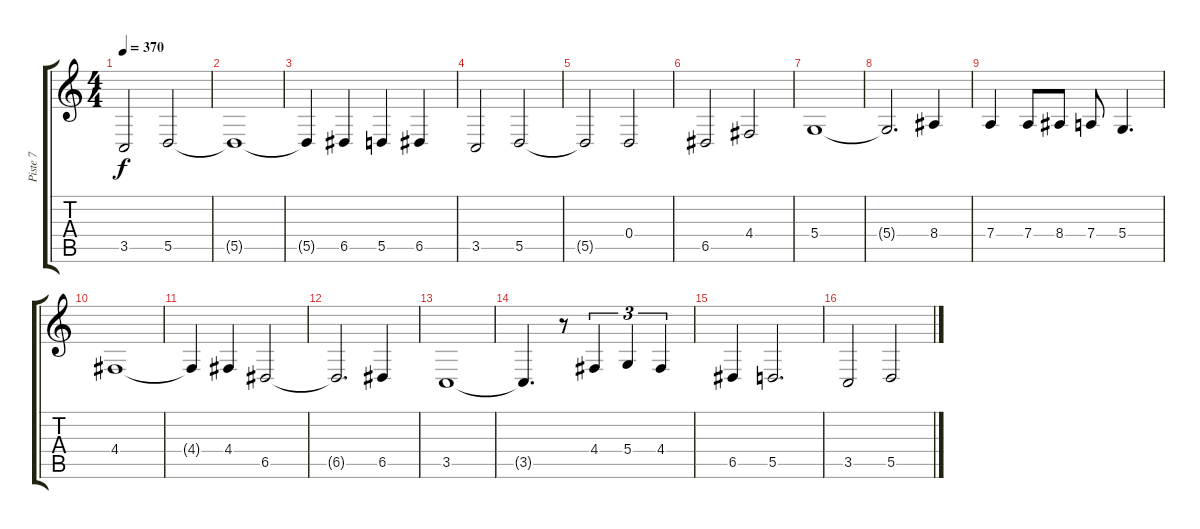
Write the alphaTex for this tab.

\track ("Piste 7" "Piste 7") {instrument stringensemble1}
\staff {score tabs}
\tuning (E4 B3 G3 D3 A2 E2) {hide}
\ts (4 4)
\tempo 370
\clef g2
\ks c
3.5.2{dy f} 5.5.2 |
5.5{t}.1 |
5.5{t}.4 6.5.4 5.5.4 6.5.4 |
3.5.2 5.5.2 |
5.5{t}.2 0.4.2 |
6.5.2 4.4.2 |
5.4.1 |
5.4{t}.2{d} 8.4.4 |
7.4.4 7.4.8 8.4.8 7.4.8 5.4.4{d} |
4.4.1 |
4.4{t}.4 4.4.4 6.5.2 |
6.5{t}.2{d} 6.5.4 |
3.5.1 |
3.5{t}.4{d} r.8 4.4.4{tu (3 2)} 5.4.4{tu (3 2)} 4.4.4{tu (3 2)} |
6.5.4 5.5.2{d} |
3.5.2 5.5.2
